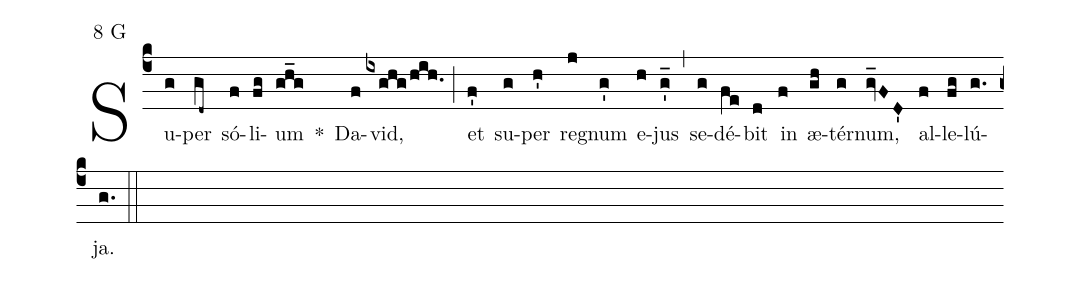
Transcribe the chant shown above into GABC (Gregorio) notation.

mode:8 G;
%%
(c4) Su(g)per(gd~) só(f)li(fg)um(gh_g) *() Da(f)vid,(ixghg/hih.) (;) et(f') su(g)per(h') re(j)gnum(g') e(h)jus(g'_) (,) se(g)dé(fe)bit(d) in(f) æ(gh)tér(g)num,(gv_FD') al(f)le(fg)lú(g.)ja.(g.) (::)
